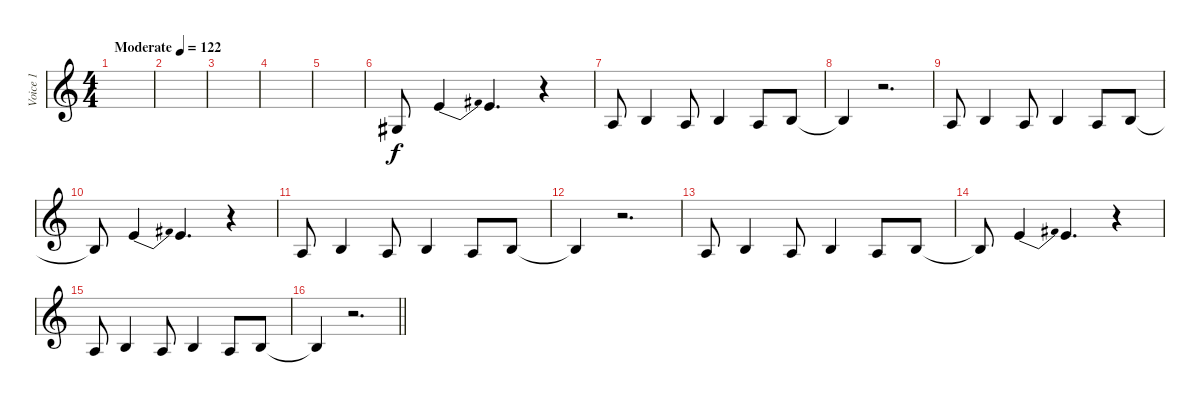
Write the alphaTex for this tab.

\track ("Voice 1" "Voice 1") {instrument synthvoice}
\staff {score}
\tuning (Db4 Ab3 E3 B2 Gb2 B1) {hide}
\ts (4 4)
\tempo (122 "Moderate")
\clef g2
\ks c
|
|
|
|
|
0.2.8 3.1{be (bend 0 0 60 4)}.4 3.1.4{d} r.4 |
1.2.8 3.2.4 1.2.8 3.2.4 1.2.8 3.2.8 |
3.2{t}.4 r.2{d} |
1.2.8 3.2.4 1.2.8 3.2.4 1.2.8 3.2.8 |
3.2{t}.8 3.1{be (bend 0 0 60 4)}.4 3.1.4{d} r.4 |
1.2.8 3.2.4 1.2.8 3.2.4 1.2.8 3.2.8 |
3.2{t}.4 r.2{d} |
1.2.8 3.2.4 1.2.8 3.2.4 1.2.8 3.2.8 |
3.2{t}.8 3.1{be (bend 0 0 60 4)}.4 3.1.4{d} r.4 |
1.2.8 3.2.4 1.2.8 3.2.4 1.2.8 3.2.8 |
\barLineRight lightlight
3.2{t}.4 r.2{d}
